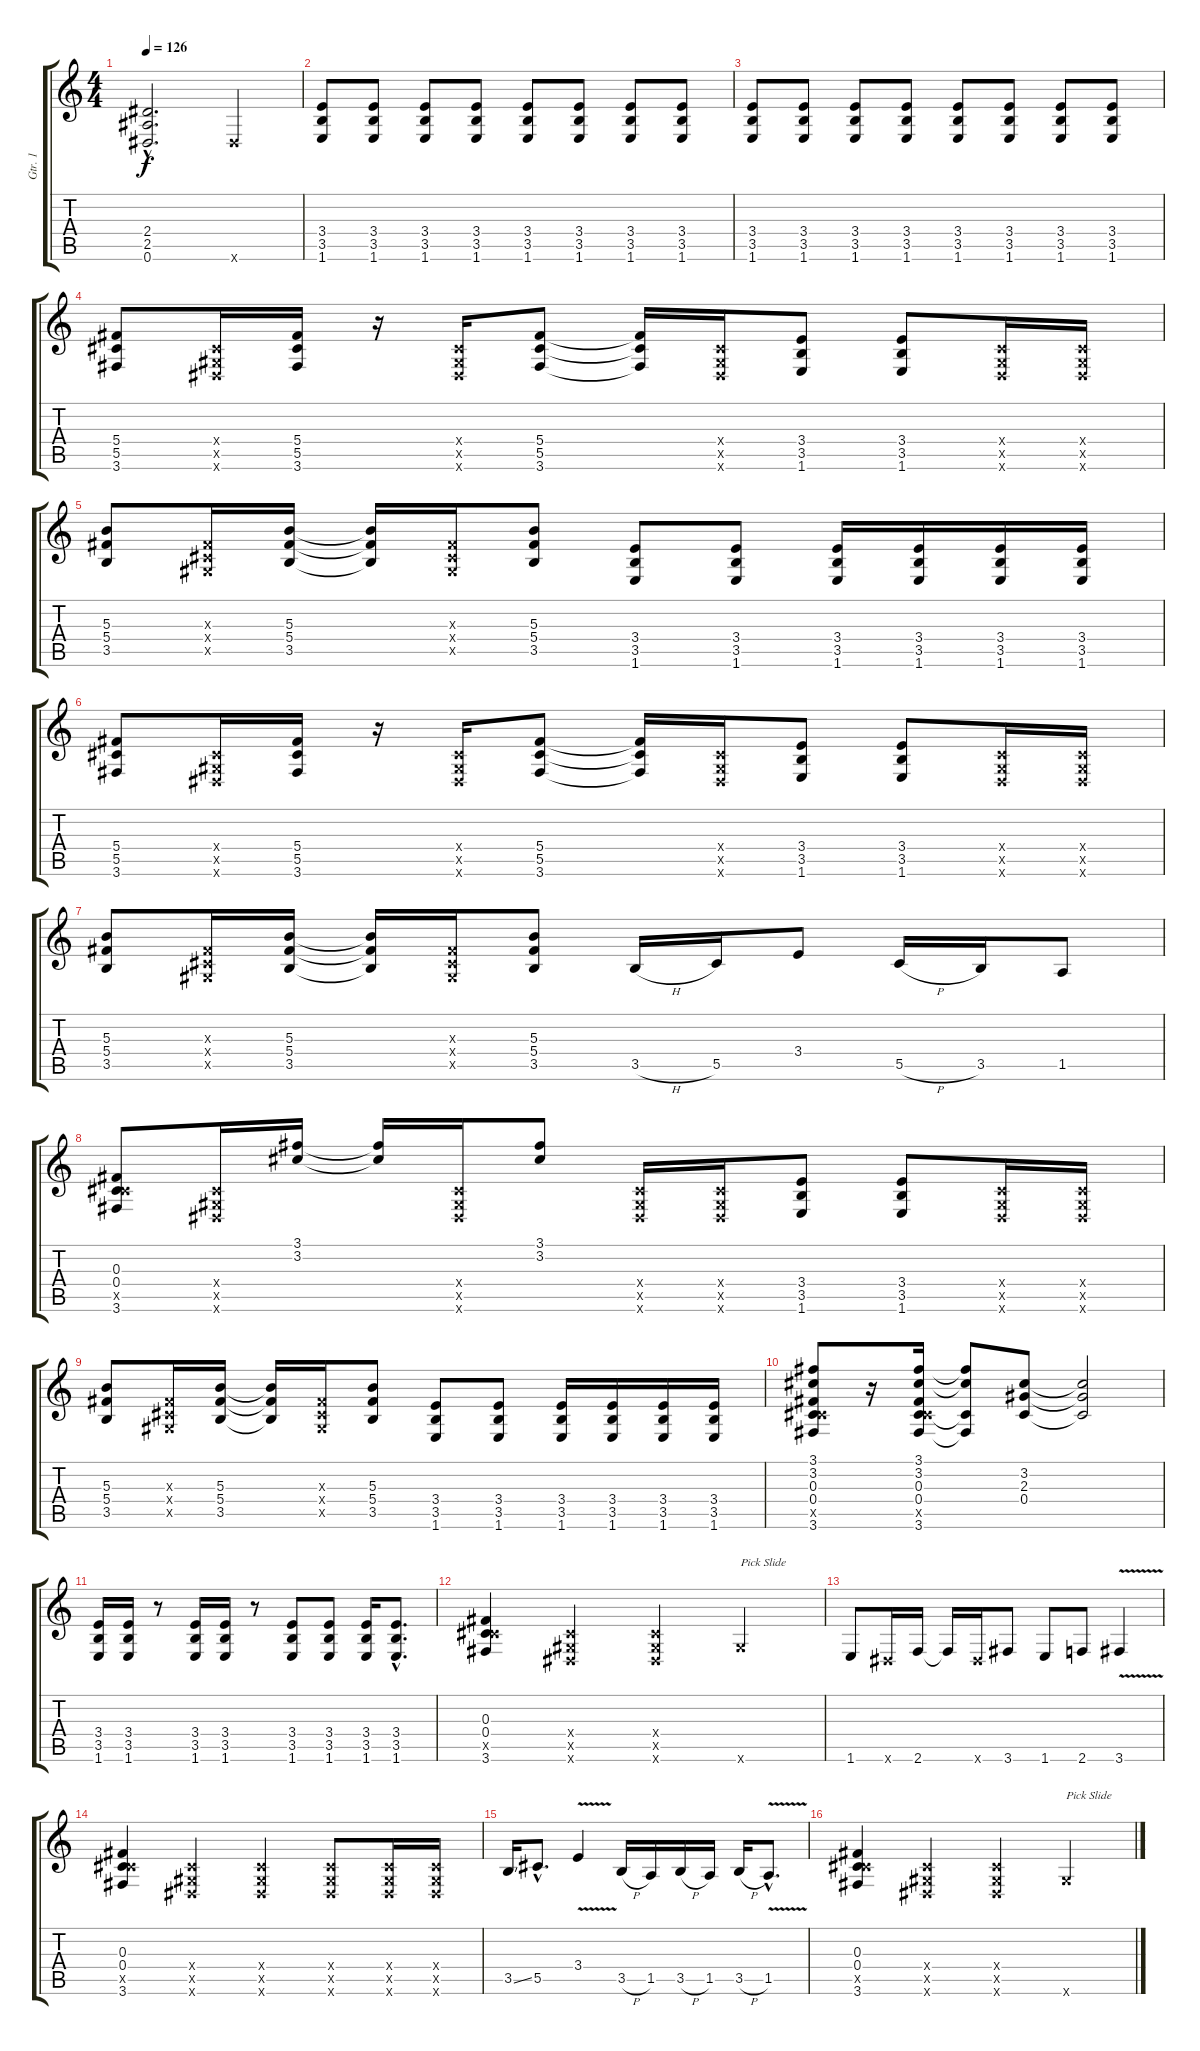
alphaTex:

\track ("Gtr. 1" "Gtr. 1") {instrument distortionguitar}
\staff {score tabs}
\tuning (Eb4 Bb3 Gb3 Db3 Ab2 Eb2) {hide}
\ts (4 4)
\tempo 126
\clef g2
\ks c
(2.4{hac} 2.5{hac} 0.6{hac}).2{d dy f instrument distortionguitar} 0.6{x}.4 |
(3.4 3.5 1.6).8 (3.4 3.5 1.6).8 (3.4 3.5 1.6).8 (3.4 3.5 1.6).8 (3.4 3.5 1.6).8 (3.4 3.5 1.6).8 (3.4 3.5 1.6).8 (3.4 3.5 1.6).8 |
(3.4 3.5 1.6).8 (3.4 3.5 1.6).8 (3.4 3.5 1.6).8 (3.4 3.5 1.6).8 (3.4 3.5 1.6).8 (3.4 3.5 1.6).8 (3.4 3.5 1.6).8 (3.4 3.5 1.6).8 |
(5.4 5.5 3.6).8 (0.4{x} 0.5{x} 0.6{x}).16 (5.4 5.5 3.6).16 r.16 (0.4{x} 0.5{x} 0.6{x}).16 (5.4 5.5 3.6).8 (5.4{t} 5.5{t} 3.6{t}).16 (0.4{x} 0.5{x} 0.6{x}).16 (3.4 3.5 1.6).8 (3.4 3.5 1.6).8 (0.4{x} 0.5{x} 0.6{x}).16 (0.4{x} 0.5{x} 0.6{x}).16 |
(5.3 5.4 3.5).8 (0.3{x} 0.4{x} 0.5{x}).16 (5.3 5.4 3.5).16 (5.3{t} 5.4{t} 3.5{t}).16 (0.3{x} 0.4{x} 0.5{x}).16 (5.3 5.4 3.5).8 (3.4 3.5 1.6).8 (3.4 3.5 1.6).8 (3.4 3.5 1.6).16 (3.4 3.5 1.6).16 (3.4 3.5 1.6).16 (3.4 3.5 1.6).16 |
(5.4 5.5 3.6).8 (0.4{x} 0.5{x} 0.6{x}).16 (5.4 5.5 3.6).16 r.16 (0.4{x} 0.5{x} 0.6{x}).16 (5.4 5.5 3.6).8 (5.4{t} 5.5{t} 3.6{t}).16 (0.4{x} 0.5{x} 0.6{x}).16 (3.4 3.5 1.6).8 (3.4 3.5 1.6).8 (0.4{x} 0.5{x} 0.6{x}).16 (0.4{x} 0.5{x} 0.6{x}).16 |
(5.3 5.4 3.5).8 (0.3{x} 0.4{x} 0.5{x}).16 (5.3 5.4 3.5).16 (5.3{t} 5.4{t} 3.5{t}).16 (0.3{x} 0.4{x} 0.5{x}).16 (5.3 5.4 3.5).8 3.5{h}.16 5.5.16 3.4.8 5.5{h}.16 3.5.16 1.5.8 |
(0.3 0.4 5.5{x} 3.6).8 (0.4{x} 0.5{x} 0.6{x}).16 (3.1 3.2).16 (3.1{t} 3.2{t}).16 (0.4{x} 0.5{x} 0.6{x}).16 (3.1 3.2).8 (0.4{x} 0.5{x} 0.6{x}).16 (0.4{x} 0.5{x} 0.6{x}).16 (3.4 3.5 1.6).8 (3.4 3.5 1.6).8 (0.4{x} 0.5{x} 0.6{x}).16 (0.4{x} 0.5{x} 0.6{x}).16 |
(5.3 5.4 3.5).8 (0.3{x} 0.4{x} 0.5{x}).16 (5.3 5.4 3.5).16 (5.3{t} 5.4{t} 3.5{t}).16 (0.3{x} 0.4{x} 0.5{x}).16 (5.3 5.4 3.5).8 (3.4 3.5 1.6).8 (3.4 3.5 1.6).8 (3.4 3.5 1.6).16 (3.4 3.5 1.6).16 (3.4 3.5 1.6).16 (3.4 3.5 1.6).16 |
(3.1 3.2 0.3 0.4 5.5{x} 3.6).8 r.16 (3.1 3.2 0.3 0.4 5.5{x} 3.6).16 (3.1{t} 3.2{t} 0.4{t} 3.6{t}).8 (3.2 2.3 0.4).8 (3.2{t} 2.3{t} 0.4{t}).2 |
(3.4 3.5 1.6).16 (3.4 3.5 1.6).16 r.8 (3.4 3.5 1.6).16 (3.4 3.5 1.6).16 r.8 (3.4 3.5 1.6).8 (3.4 3.5 1.6).8 (3.4 3.5 1.6).16 (3.4{hac} 3.5{hac} 1.6{hac}).8{d} |
(0.3 0.4 5.5{x} 3.6).4 (0.4{x} 0.5{x} 0.6{x}).4 (0.4{x} 0.5{x} 0.6{x}).4 5.6{x}.4{txt "Pick Slide"} |
1.6.8 0.6{x}.16 2.6.16 2.6{t}.16 0.6{x}.16 3.6.8 1.6.8 2.6.8 3.6{v}.4 |
(0.3 0.4 5.5{x} 3.6).4 (0.4{x} 0.5{x} 0.6{x}).4 (0.4{x} 0.5{x} 0.6{x}).4 (0.4{x} 0.5{x} 0.6{x}).8 (0.4{x} 0.5{x} 0.6{x}).16 (0.4{x} 0.5{x} 0.6{x}).16 |
3.5{ss}.16 5.5{hac}.8{d} 3.4{v}.4 3.5{h}.16 1.5.16 3.5{h}.16 1.5.16 3.5{h}.16 1.5{v hac}.8{d} |
(0.3 0.4 5.5{x} 3.6).4 (0.4{x} 0.5{x} 0.6{x}).4 (0.4{x} 0.5{x} 0.6{x}).4 5.6{x}.4{txt "Pick Slide"}
